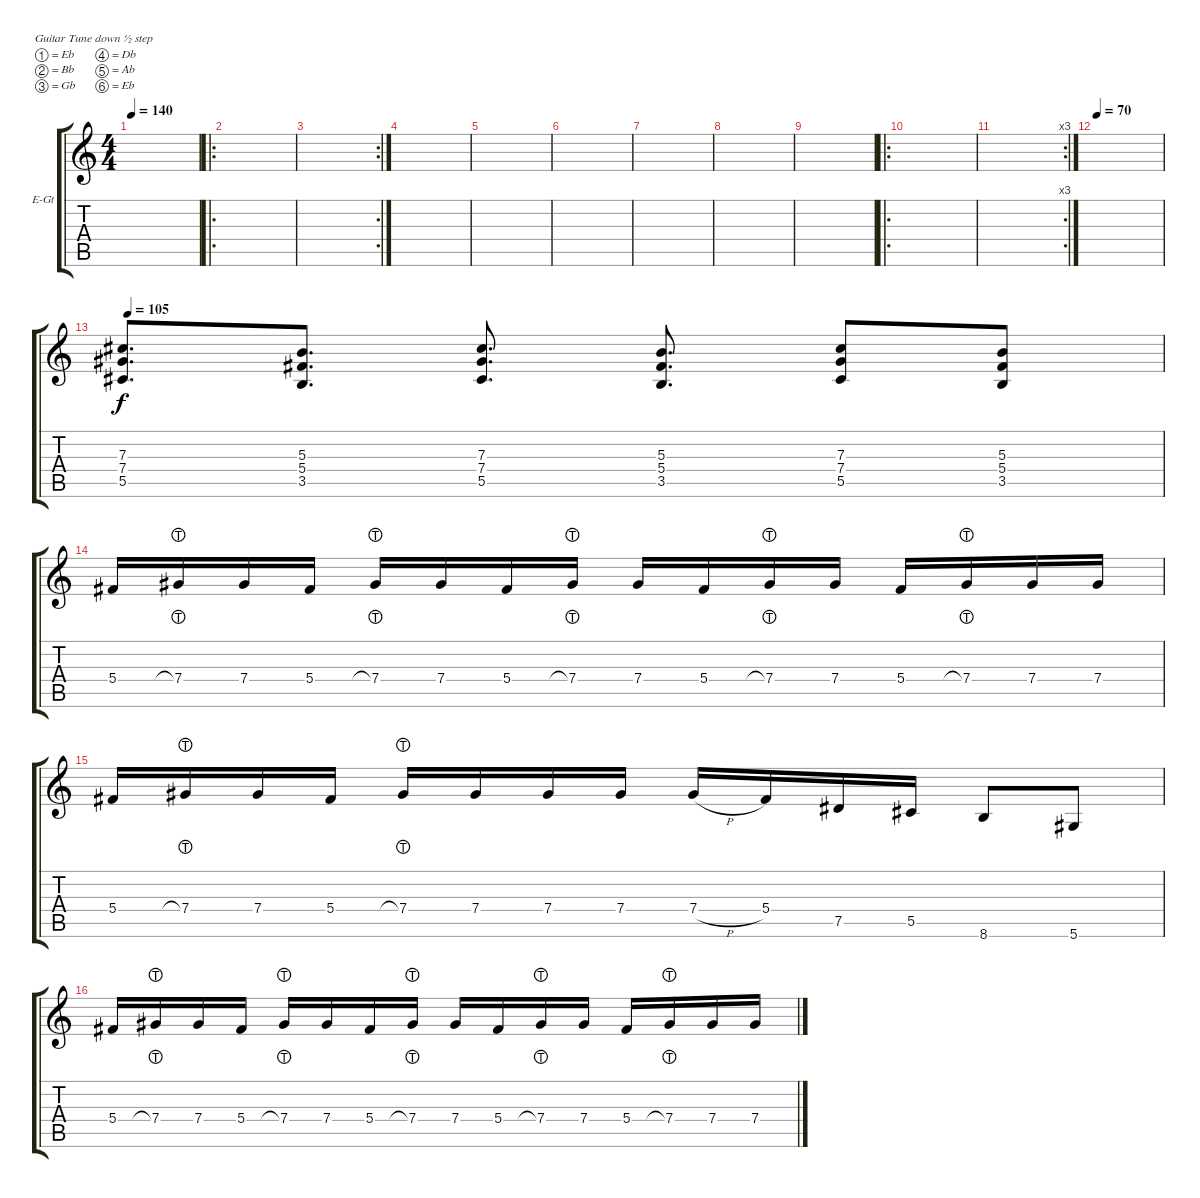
\defaultSystemsLayout 4
\bracketExtendMode groupsimilarinstruments
\firstSystemTrackNameOrientation horizontal
\otherSystemsTrackNameOrientation horizontal
\track ("E-Gt Overdriven" "E-Gt") {instrument overdrivenguitar}
\staff {score tabs}
\tuning (Eb4 Bb3 Gb3 Db3 Ab2 Eb2)
\ts (4 4)
\tempo 140
\clef g2
\ks c
|
\ro
|
\rc 2
|
|
|
|
|
|
|
\ro
|
\rc 3
|
\tempo (70 0.025)
|
\tempo (105 0.00625)
(5.5 7.4 7.3).8{d} (3.5 5.4 5.3).8{d} (5.5 7.4 7.3).8{d} (3.5 5.4 5.3).8{d} (5.5 7.4 7.3).8 (3.5 5.4 5.3).8 |
5.4.16 7.4{lht}.16 7.4.16 5.4.16 7.4{lht}.16 7.4.16 5.4.16 7.4{lht}.16 7.4.16 5.4.16 7.4{lht}.16 7.4.16 5.4.16 7.4{lht}.16 7.4.16 7.4.16 |
5.4.16 7.4{lht}.16 7.4.16 5.4.16 7.4{lht}.16 7.4.16 7.4.16 7.4.16 7.4{h}.16 5.4.16 7.5.16 5.5.16 8.6.8 5.6.8 |
5.4.16 7.4{lht}.16 7.4.16 5.4.16 7.4{lht}.16 7.4.16 5.4.16 7.4{lht}.16 7.4.16 5.4.16 7.4{lht}.16 7.4.16 5.4.16 7.4{lht}.16 7.4.16 7.4.16
